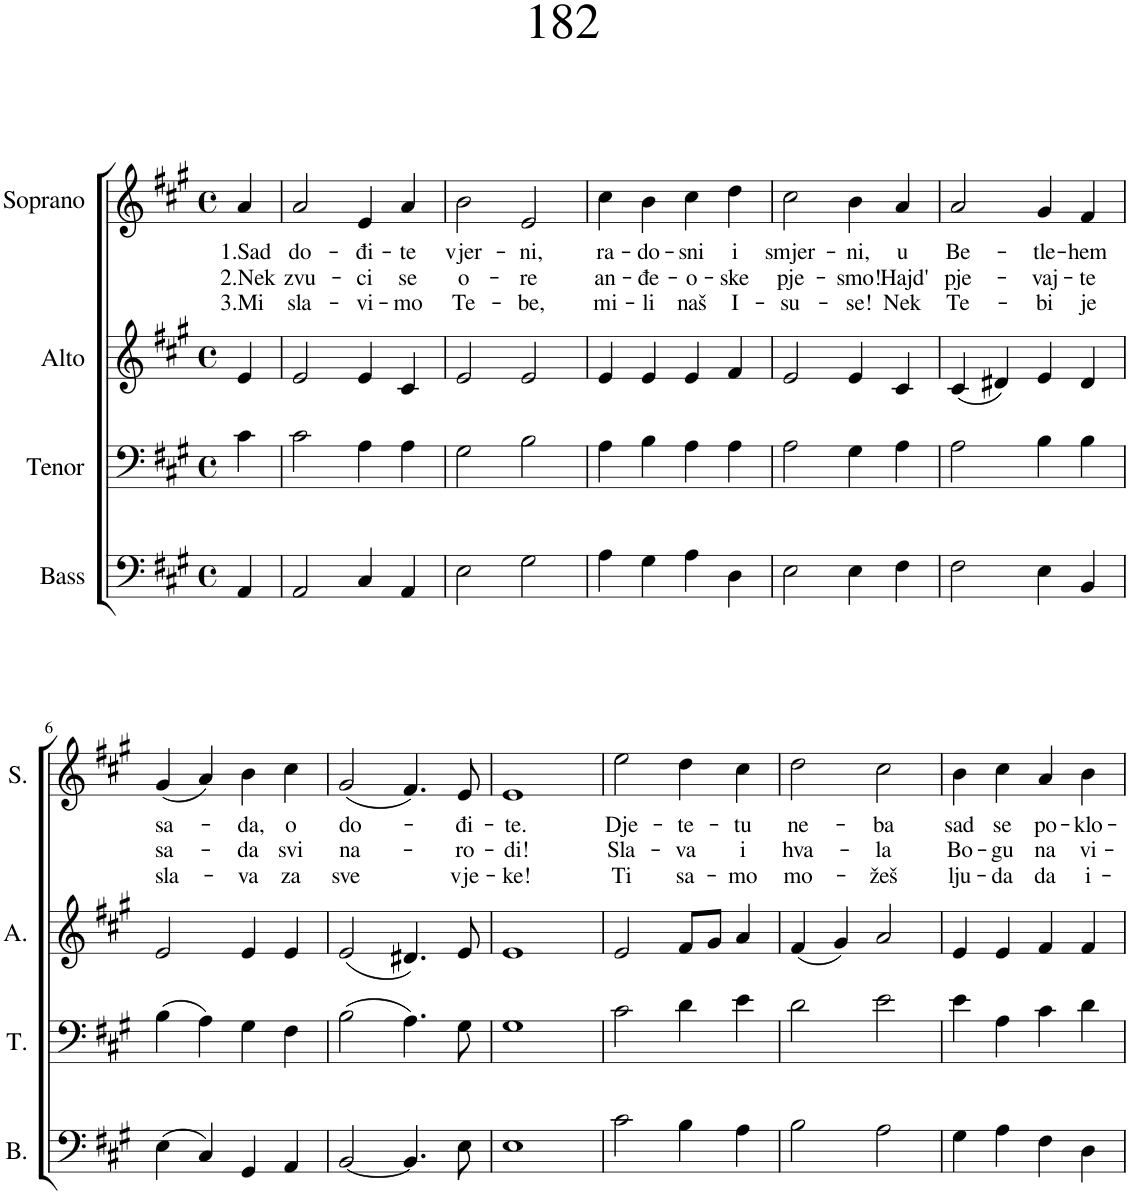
**kern	**kern	**kern	**kern	**text	**text	**text
*part4	*part3	*part2	*part1	*part1	*part1	*part1
*staff4	*staff3	*staff2	*staff1	*staff1	*staff1	*staff1
*I"Bass	*I"Tenor	*I"Alto	*I"Soprano	*	*	*
*I'B.	*I'T.	*I'A.	*I'S.	*	*	*
*clefF4	*clefF4	*clefG2	*clefG2	*	*	*
*k[f#c#g#]	*k[f#c#g#]	*k[f#c#g#]	*k[f#c#g#]	*	*	*
*M4/4	*M4/4	*M4/4	*M4/4	*	*	*
*met(c)	*met(c)	*met(c)	*met(c)	*	*	*
=	=	=	=	=	=	=
!	!	!	!	!LO:LY:b	!LO:LY:b	!LO:LY:b
4AA/	4c#\	4e/	4a/	1.Sad	2.Nek	3.Mi
=1	=1	=1	=1	=1	=1	=1
!	!	!	!	!LO:LY:b	!LO:LY:b	!LO:LY:b
2AA/	2c#\	2e/	2a/	do-	zvu-	sla-
!	!	!	!	!LO:LY:b	!LO:LY:b	!LO:LY:b
4C#/	4A\	4e/	4e/	-đi-	-ci	-vi-
!	!	!	!	!LO:LY:b	!LO:LY:b	!LO:LY:b
4AA/	4A\	4c#/	4a/	-te	se	-mo
=2	=2	=2	=2	=2	=2	=2
!	!	!	!	!LO:LY:b	!LO:LY:b	!LO:LY:b
2E\	2G#\	2e/	2b\	vjer-	o-	Te-
!	!	!	!	!LO:LY:b	!LO:LY:b	!LO:LY:b
2G#\	2B\	2e/	2e/	-ni,	-re	-be,
=3	=3	=3	=3	=3	=3	=3
!	!	!	!	!LO:LY:b	!LO:LY:b	!LO:LY:b
4A\	4A\	4e/	4cc#\	ra-	an-	mi-
!	!	!	!	!LO:LY:b	!LO:LY:b	!LO:LY:b
4G#\	4B\	4e/	4b\	-do-	-đe-	-li
!	!	!	!	!LO:LY:b	!LO:LY:b	!LO:LY:b
4A\	4A\	4e/	4cc#\	-sni	-o-	naš
!	!	!	!	!LO:LY:b	!LO:LY:b	!LO:LY:b
4D\	4A\	4f#/	4dd\	i	-ske	I-
=4	=4	=4	=4	=4	=4	=4
!	!	!	!	!LO:LY:b	!LO:LY:b	!LO:LY:b
2E\	2A\	2e/	2cc#\	smjer-	pje-	-su-
!	!	!	!	!LO:LY:b	!LO:LY:b	!LO:LY:b
4E\	4G#\	4e/	4b\	-ni,	-smo!	-se!
!	!	!	!	!LO:LY:b	!LO:LY:b	!LO:LY:b
4F#\	4A\	4c#/	4a/	u	Hajd'	Nek
=5	=5	=5	=5	=5	=5	=5
!	!	!	!	!LO:LY:b	!LO:LY:b	!LO:LY:b
2F#\	2A\	(4c#/	2a/	Be-	pje-	Te-
.	.	4d#X/)	.	.	.	.
!	!	!	!	!LO:LY:b	!LO:LY:b	!LO:LY:b
4E\	4B\	4e/	4g#/	-tle-	-vaj-	-bi
!	!	!	!	!LO:LY:b	!LO:LY:b	!LO:LY:b
4BB/	4B\	4d#/	4f#/	-hem	-te	je
!!LO:LB:g=z
=6	=6	=6	=6	=6	=6	=6
!	!	!	!	!LO:LY:b	!LO:LY:b	!LO:LY:b
(4E\	(4B\	2e/	(4g#/	sa-	sa-	sla-
4C#/)	4A\)	.	4a/)	.	.	.
!	!	!	!	!LO:LY:b	!LO:LY:b	!LO:LY:b
4GG#/	4G#\	4e/	4b\	-da,	-da	-va
!	!	!	!	!LO:LY:b	!LO:LY:b	!LO:LY:b
4AA/	4F#\	4e/	4cc#\	o	svi	za
=7	=7	=7	=7	=7	=7	=7
!	!	!	!	!LO:LY:b	!LO:LY:b	!LO:LY:b
[2BB/	(2B\	(2e/	(2g#/	do-	na-	sve
4.BB/]	4.A\)	4.d#X/)	4.f#/)	.	.	.
!	!	!	!	!LO:LY:b	!LO:LY:b	!LO:LY:b
8E\	8G#\	8e/	8e/	-đi-	-ro-	vje-
=8	=8	=8	=8	=8	=8	=8
!	!	!	!	!LO:LY:b	!LO:LY:b	!LO:LY:b
1E	1G#	1e	1e	-te.	-di!	-ke!
=9	=9	=9	=9	=9	=9	=9
!	!	!	!	!LO:LY:b	!LO:LY:b	!LO:LY:b
2c#\	2c#\	2e/	2ee\	Dje-	Sla-	Ti
!	!	!	!	!LO:LY:b	!LO:LY:b	!LO:LY:b
4B\	4d\	8f#/L	4dd\	-te-	-va	sa-
.	.	8g#/J	.	.	.	.
!	!	!	!	!LO:LY:b	!LO:LY:b	!LO:LY:b
4A\	4e\	4a/	4cc#\	-tu	i	-mo
=10	=10	=10	=10	=10	=10	=10
!	!	!	!	!LO:LY:b	!LO:LY:b	!LO:LY:b
2B\	2d\	(4f#/	2dd\	ne-	hva-	mo-
.	.	4g#/)	.	.	.	.
!	!	!	!	!LO:LY:b	!LO:LY:b	!LO:LY:b
2A\	2e\	2a/	2cc#\	-ba	-la	-žeš
=11	=11	=11	=11	=11	=11	=11
!	!	!	!	!LO:LY:b	!LO:LY:b	!LO:LY:b
4G#\	4e\	4e/	4b\	sad	Bo-	lju-
!	!	!	!	!LO:LY:b	!LO:LY:b	!LO:LY:b
4A\	4A\	4e/	4cc#\	se	-gu	-da
!	!	!	!	!LO:LY:b	!LO:LY:b	!LO:LY:b
4F#\	4c#\	4f#/	4a/	po-	na	da
!	!	!	!	!LO:LY:b	!LO:LY:b	!LO:LY:b
4D\	4d\	4f#/	4b\	-klo-	vi-	i-
=	=	=	=	=	=	=
*-	*-	*-	*-	*-	*-	*-
